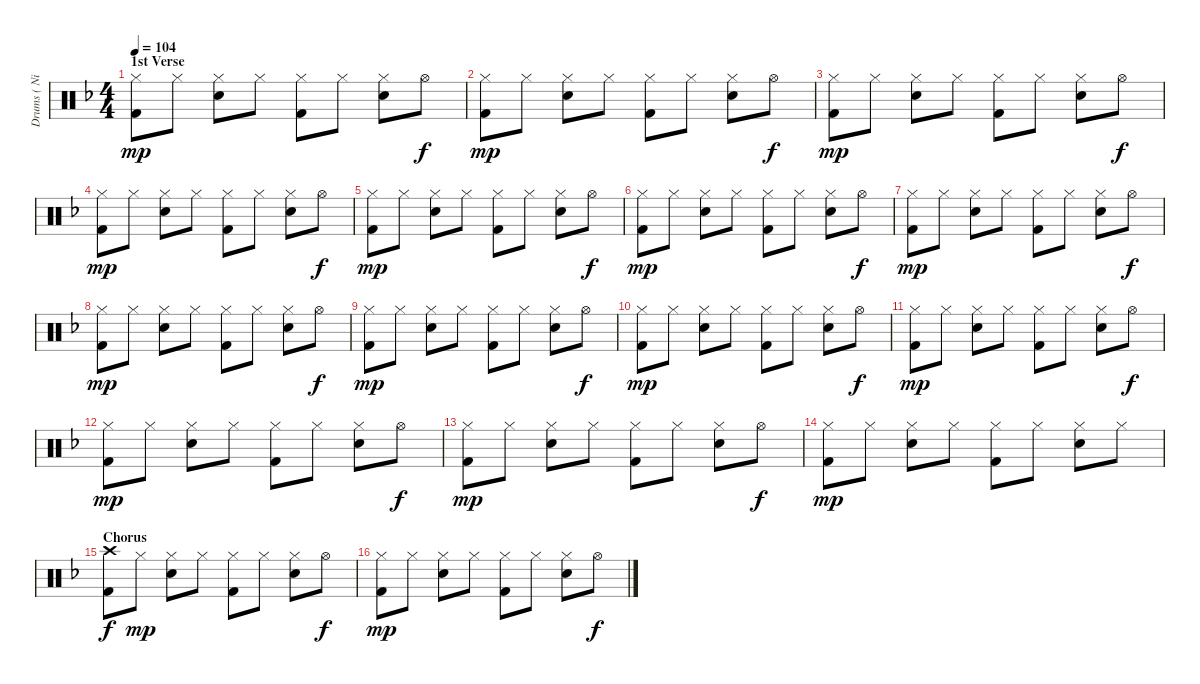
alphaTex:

\track ("Drums ( Nick Mason )" "Drums ( Ni") {instrument percussion}
\staff {score}
\articulation defaults
\ts (4 4)
\section ("" "1st Verse")
\tempo 104
\clef neutral
\ks dminor
("Hi-Hat (closed)" "Kick (hit) 2").8{dy mp} "Hi-Hat (closed)".8 ("Hi-Hat (closed)" "Snare (hit) 2").8 "Hi-Hat (closed)".8 ("Hi-Hat (closed)" "Kick (hit) 2").8 "Hi-Hat (closed)".8 ("Hi-Hat (closed)" "Snare (hit) 2").8 "Hi-Hat (open)".8{dy f} |
("Hi-Hat (closed)" "Kick (hit) 2").8{dy mp} "Hi-Hat (closed)".8 ("Hi-Hat (closed)" "Snare (hit) 2").8 "Hi-Hat (closed)".8 ("Hi-Hat (closed)" "Kick (hit) 2").8 "Hi-Hat (closed)".8 ("Hi-Hat (closed)" "Snare (hit) 2").8 "Hi-Hat (open)".8{dy f} |
("Hi-Hat (closed)" "Kick (hit) 2").8{dy mp} "Hi-Hat (closed)".8 ("Hi-Hat (closed)" "Snare (hit) 2").8 "Hi-Hat (closed)".8 ("Hi-Hat (closed)" "Kick (hit) 2").8 "Hi-Hat (closed)".8 ("Hi-Hat (closed)" "Snare (hit) 2").8 "Hi-Hat (open)".8{dy f} |
("Hi-Hat (closed)" "Kick (hit) 2").8{dy mp} "Hi-Hat (closed)".8 ("Hi-Hat (closed)" "Snare (hit) 2").8 "Hi-Hat (closed)".8 ("Hi-Hat (closed)" "Kick (hit) 2").8 "Hi-Hat (closed)".8 ("Hi-Hat (closed)" "Snare (hit) 2").8 "Hi-Hat (open)".8{dy f} |
("Hi-Hat (closed)" "Kick (hit) 2").8{dy mp} "Hi-Hat (closed)".8 ("Hi-Hat (closed)" "Snare (hit) 2").8 "Hi-Hat (closed)".8 ("Hi-Hat (closed)" "Kick (hit) 2").8 "Hi-Hat (closed)".8 ("Hi-Hat (closed)" "Snare (hit) 2").8 "Hi-Hat (open)".8{dy f} |
("Hi-Hat (closed)" "Kick (hit) 2").8{dy mp} "Hi-Hat (closed)".8 ("Hi-Hat (closed)" "Snare (hit) 2").8 "Hi-Hat (closed)".8 ("Hi-Hat (closed)" "Kick (hit) 2").8 "Hi-Hat (closed)".8 ("Hi-Hat (closed)" "Snare (hit) 2").8 "Hi-Hat (open)".8{dy f} |
("Hi-Hat (closed)" "Kick (hit) 2").8{dy mp} "Hi-Hat (closed)".8 ("Hi-Hat (closed)" "Snare (hit) 2").8 "Hi-Hat (closed)".8 ("Hi-Hat (closed)" "Kick (hit) 2").8 "Hi-Hat (closed)".8 ("Hi-Hat (closed)" "Snare (hit) 2").8 "Hi-Hat (open)".8{dy f} |
("Hi-Hat (closed)" "Kick (hit) 2").8{dy mp} "Hi-Hat (closed)".8 ("Hi-Hat (closed)" "Snare (hit) 2").8 "Hi-Hat (closed)".8 ("Hi-Hat (closed)" "Kick (hit) 2").8 "Hi-Hat (closed)".8 ("Hi-Hat (closed)" "Snare (hit) 2").8 "Hi-Hat (open)".8{dy f} |
("Hi-Hat (closed)" "Kick (hit) 2").8{dy mp} "Hi-Hat (closed)".8 ("Hi-Hat (closed)" "Snare (hit) 2").8 "Hi-Hat (closed)".8 ("Hi-Hat (closed)" "Kick (hit) 2").8 "Hi-Hat (closed)".8 ("Hi-Hat (closed)" "Snare (hit) 2").8 "Hi-Hat (open)".8{dy f} |
("Hi-Hat (closed)" "Kick (hit) 2").8{dy mp} "Hi-Hat (closed)".8 ("Hi-Hat (closed)" "Snare (hit) 2").8 "Hi-Hat (closed)".8 ("Hi-Hat (closed)" "Kick (hit) 2").8 "Hi-Hat (closed)".8 ("Hi-Hat (closed)" "Snare (hit) 2").8 "Hi-Hat (open)".8{dy f} |
("Hi-Hat (closed)" "Kick (hit) 2").8{dy mp} "Hi-Hat (closed)".8 ("Hi-Hat (closed)" "Snare (hit) 2").8 "Hi-Hat (closed)".8 ("Hi-Hat (closed)" "Kick (hit) 2").8 "Hi-Hat (closed)".8 ("Hi-Hat (closed)" "Snare (hit) 2").8 "Hi-Hat (open)".8{dy f} |
("Hi-Hat (closed)" "Kick (hit) 2").8{dy mp} "Hi-Hat (closed)".8 ("Hi-Hat (closed)" "Snare (hit) 2").8 "Hi-Hat (closed)".8 ("Hi-Hat (closed)" "Kick (hit) 2").8 "Hi-Hat (closed)".8 ("Hi-Hat (closed)" "Snare (hit) 2").8 "Hi-Hat (open)".8{dy f} |
("Hi-Hat (closed)" "Kick (hit) 2").8{dy mp} "Hi-Hat (closed)".8 ("Hi-Hat (closed)" "Snare (hit) 2").8 "Hi-Hat (closed)".8 ("Hi-Hat (closed)" "Kick (hit) 2").8 "Hi-Hat (closed)".8 ("Hi-Hat (closed)" "Snare (hit) 2").8 "Hi-Hat (open)".8{dy f} |
("Hi-Hat (closed)" "Kick (hit) 2").8{dy mp} "Hi-Hat (closed)".8 ("Hi-Hat (closed)" "Snare (hit) 2").8 "Hi-Hat (closed)".8 ("Hi-Hat (closed)" "Kick (hit) 2").8 "Hi-Hat (closed)".8 ("Hi-Hat (closed)" "Snare (hit) 2").8 "Hi-Hat (closed)".8 |
\section ("" "Chorus")
("Crash high (hit)" "Kick (hit) 2").8{dy f} "Hi-Hat (closed)".8{dy mp} ("Hi-Hat (closed)" "Snare (hit) 2").8 "Hi-Hat (closed)".8 ("Hi-Hat (closed)" "Kick (hit) 2").8 "Hi-Hat (closed)".8 ("Hi-Hat (closed)" "Snare (hit) 2").8 "Hi-Hat (open)".8{dy f} |
("Hi-Hat (closed)" "Kick (hit) 2").8{dy mp} "Hi-Hat (closed)".8 ("Hi-Hat (closed)" "Snare (hit) 2").8 "Hi-Hat (closed)".8 ("Hi-Hat (closed)" "Kick (hit) 2").8 "Hi-Hat (closed)".8 ("Hi-Hat (closed)" "Snare (hit) 2").8 "Hi-Hat (open)".8{dy f}
